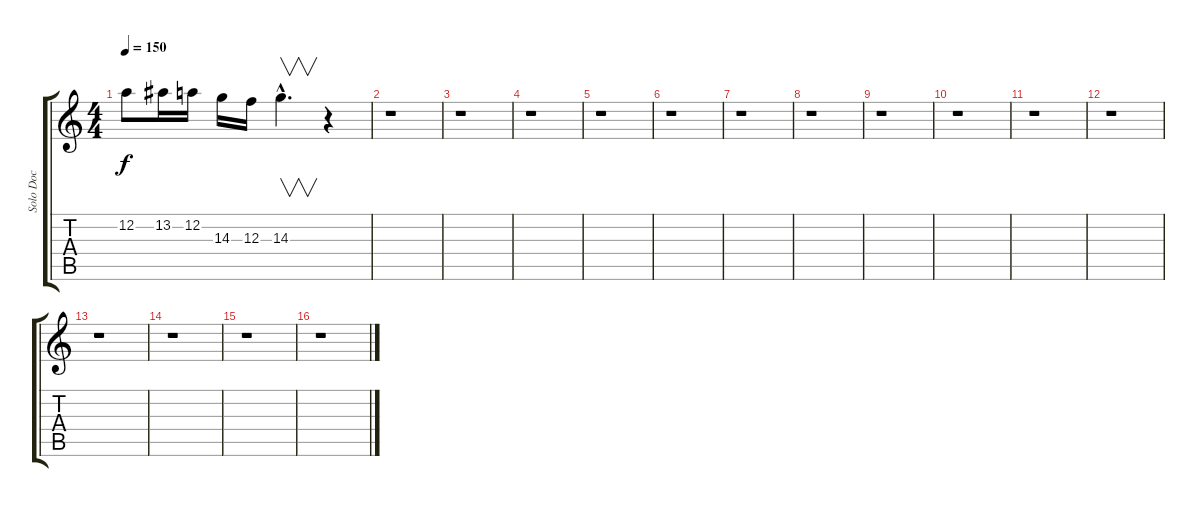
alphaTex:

\track ("Solo Doc" "Solo Doc") {instrument distortionguitar}
\staff {score tabs}
\tuning (D4 A3 F3 C3 G2 D2) {hide}
\ts (4 4)
\tempo 150
\clef g2
\ks c
12.2.8{dy f} 13.2.16 12.2.16 14.3.16 12.3.16 14.3{hac}.4{v d} r.4 |
r.1 |
r.1 |
r.1 |
r.1 |
r.1 |
r.1 |
r.1 |
r.1 |
r.1 |
r.1 |
r.1 |
r.1 |
r.1 |
r.1 |
r.1
